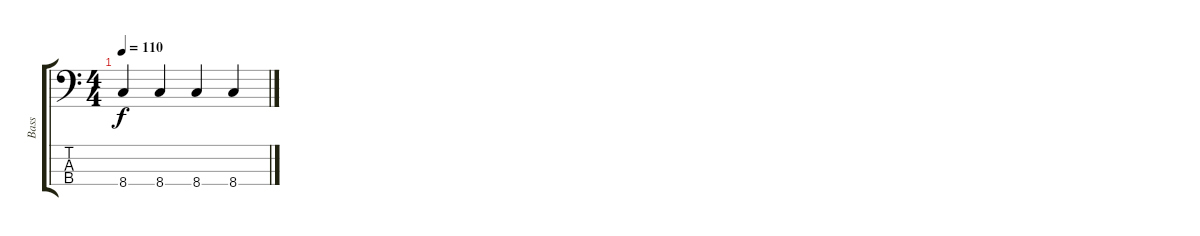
\track ("Bass" "Bass") {instrument electricbassfinger}
\staff {score tabs}
\tuning (G2 D2 A1 E1) {hide}
\ts (4 4)
\tempo 110
\clef f4
\ks c
8.4.4{dy f} 8.4.4 8.4.4 8.4.4
